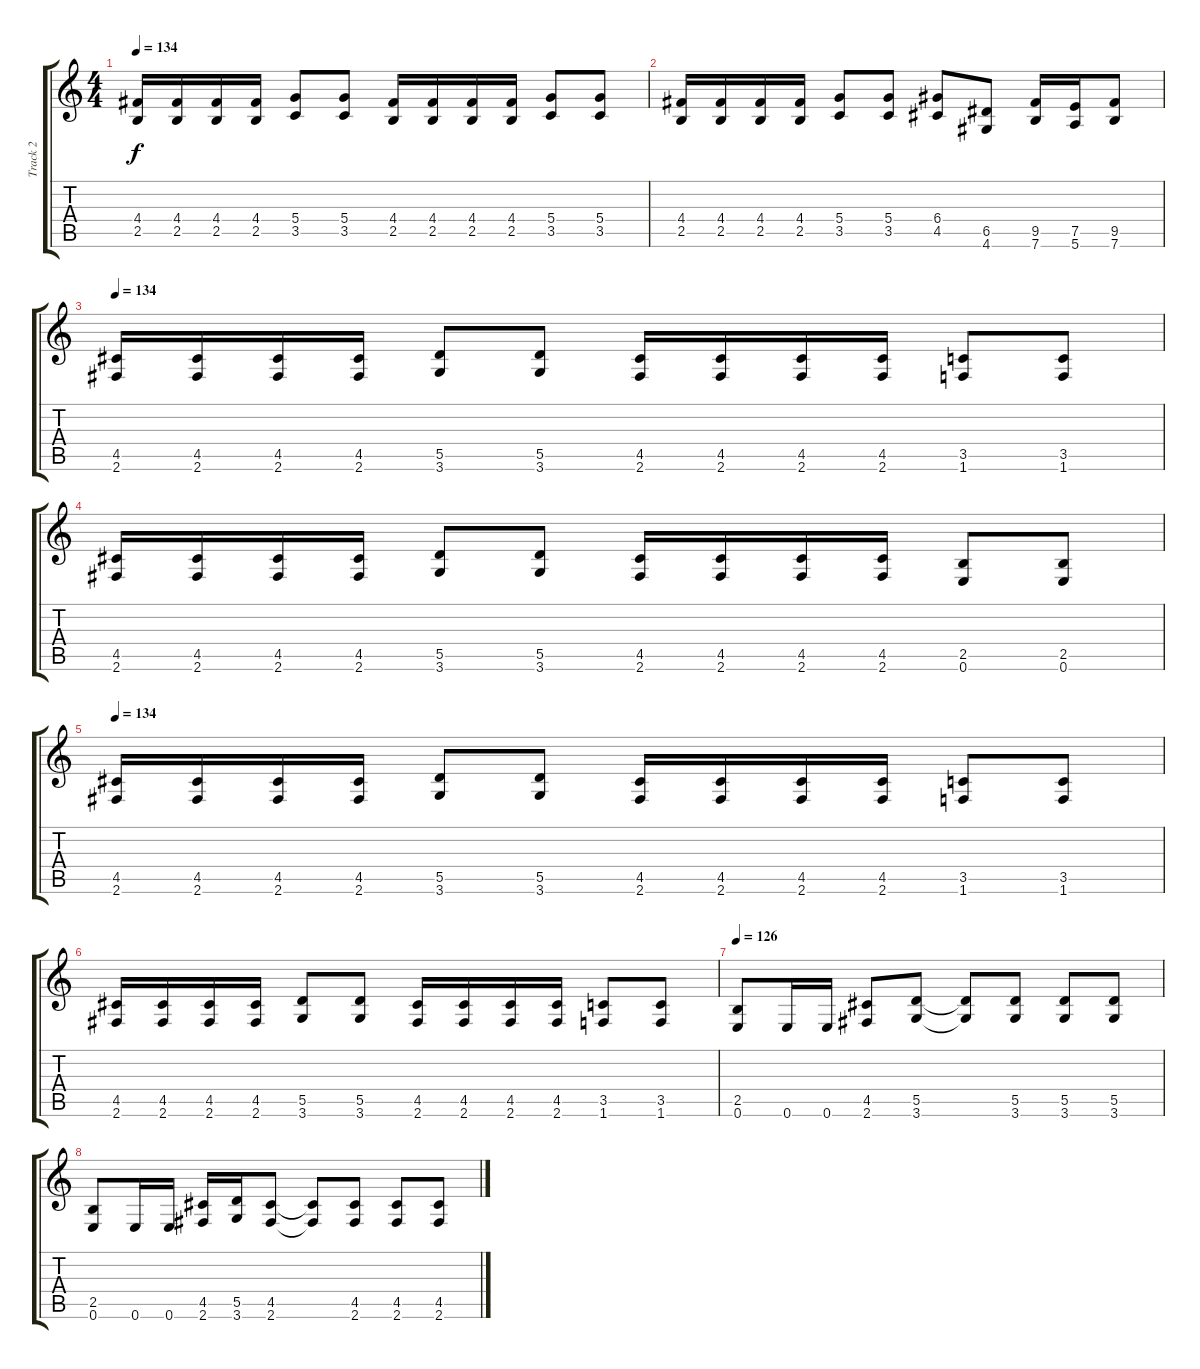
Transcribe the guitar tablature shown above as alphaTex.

\track ("Track 2" "Track 2") {instrument overdrivenguitar}
\staff {score tabs}
\tuning (E4 B3 G3 D3 A2 E2) {hide}
\ts (4 4)
\tempo 134
\clef g2
\ks c
(4.4 2.5).16{dy f} (4.4 2.5).16 (4.4 2.5).16 (4.4 2.5).16 (5.4 3.5).8 (5.4 3.5).8 (4.4 2.5).16 (4.4 2.5).16 (4.4 2.5).16 (4.4 2.5).16 (5.4 3.5).8 (5.4 3.5).8 |
(4.4 2.5).16 (4.4 2.5).16 (4.4 2.5).16 (4.4 2.5).16 (5.4 3.5).8 (5.4 3.5).8 (6.4 4.5).8 (6.5 4.6).8 (9.5 7.6).16 (7.5 5.6).16 (9.5 7.6).8 |
\tempo 134
(4.5 2.6).16 (4.5 2.6).16 (4.5 2.6).16 (4.5 2.6).16 (5.5 3.6).8 (5.5 3.6).8 (4.5 2.6).16 (4.5 2.6).16 (4.5 2.6).16 (4.5 2.6).16 (3.5 1.6).8 (3.5 1.6).8 |
(4.5 2.6).16 (4.5 2.6).16 (4.5 2.6).16 (4.5 2.6).16 (5.5 3.6).8 (5.5 3.6).8 (4.5 2.6).16 (4.5 2.6).16 (4.5 2.6).16 (4.5 2.6).16 (2.5 0.6).8 (2.5 0.6).8 |
\tempo 134
(4.5 2.6).16 (4.5 2.6).16 (4.5 2.6).16 (4.5 2.6).16 (5.5 3.6).8 (5.5 3.6).8 (4.5 2.6).16 (4.5 2.6).16 (4.5 2.6).16 (4.5 2.6).16 (3.5 1.6).8 (3.5 1.6).8 |
(4.5 2.6).16 (4.5 2.6).16 (4.5 2.6).16 (4.5 2.6).16 (5.5 3.6).8 (5.5 3.6).8 (4.5 2.6).16 (4.5 2.6).16 (4.5 2.6).16 (4.5 2.6).16 (3.5 1.6).8 (3.5 1.6).8 |
\tempo 126
(2.5 0.6).8 0.6.16 0.6.16 (4.5 2.6).8 (5.5 3.6).8 (5.5{t} 3.6{t}).8 (5.5 3.6).8 (5.5 3.6).8 (5.5 3.6).8 |
(2.5 0.6).8 0.6.16 0.6.16 (4.5 2.6).16 (5.5 3.6).16 (4.5 2.6).8 (4.5{t} 2.6{t}).8 (4.5 2.6).8 (4.5 2.6).8 (4.5 2.6).8
